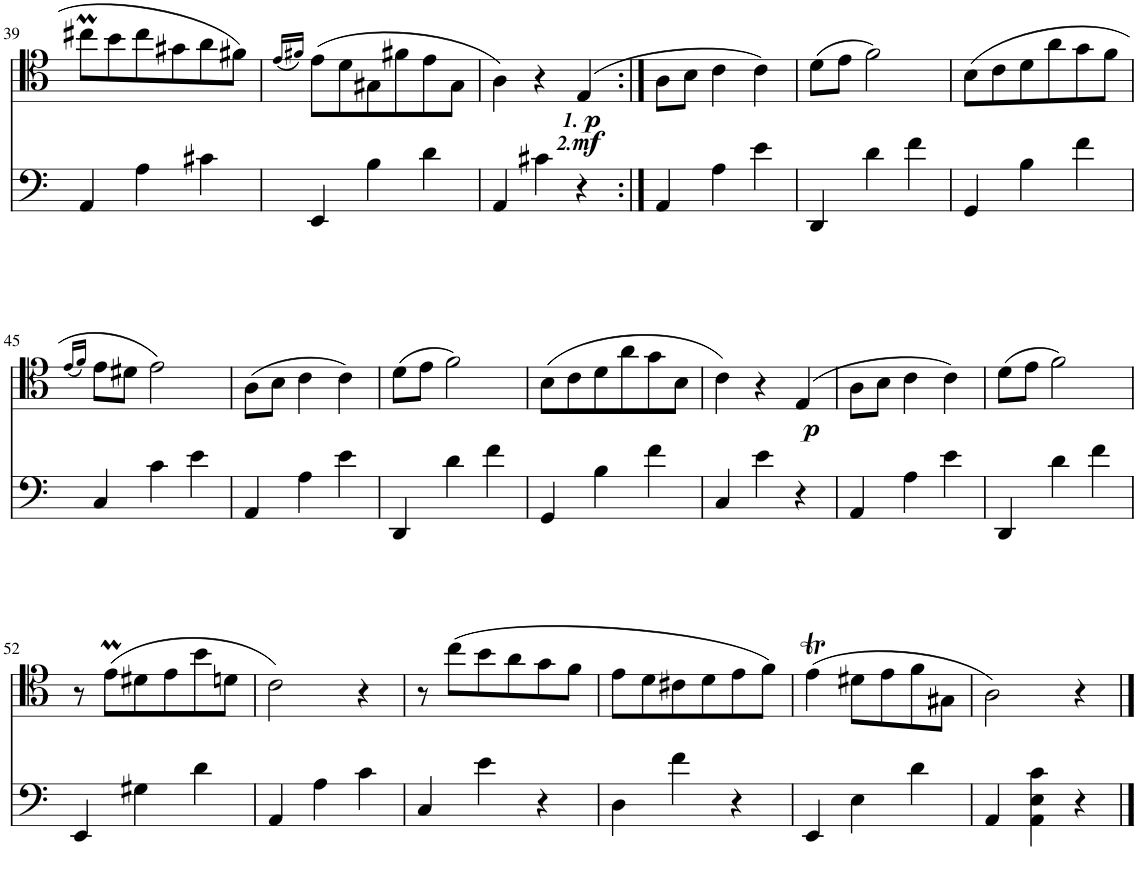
**kern	**kern	**dynam
*part2	*part1	*part1
*staff2	*staff1	*staff1
*I"Cello 2	*I"Cello 1	*
!!LO:PB:g=z
*clefF4	*clefC4	*
*k[]	*k[]	*
*M3/4	*M3/4	*
=39	=39	=39
4AA/	8cc#Xm\L	.
.	8b\	.
4A\	8cc#\	.
.	8g#X\	.
4c#X\	8a\	.
.	8f#X\J	.
=40	=40	=40
.	(16qe/LL	.
.	16qf#X/JJ)	.
4EE/	(8e\L	.
.	8d\	.
4B\	8G#X\	.
.	8f#X\	.
4d\	8e\	.
.	8G#\J	.
=41	=41	=41
4AA/	4A\)	.
4c#X\	4r	.
!	!	!LO:DY:b
!	!	!LO:DY:n=1:b
!	!	!LO:DY:n=2:b
!	!	!LO:DY:n=3:b
4r	(4E/	other-dynamics p other-dynamics mf
=42:|!	=42:|!	=42:|!
4AA/	8A\L	.
.	8B\J	.
4A\	4c\	.
4e\	4c\)	.
=43	=43	=43
4DD/	(8d\L	.
.	8e\J	.
4d\	2f\)	.
4f\	.	.
=44	=44	=44
4GG/	(8B\L	.
.	8c\	.
4B\	8d\	.
.	8a\	.
4f\	8g\	.
.	8f\J	.
!!LO:LB:g=z
=45	=45	=45
.	(16qe/LL	.
.	16qf/JJ)	.
4C/	8e\L	.
.	8d#X\J	.
4c\	2e\)	.
4e\	.	.
=46	=46	=46
4AA/	(8A\L	.
.	8B\J	.
4A\	4c\	.
4e\	4c\)	.
=47	=47	=47
4DD/	(8d\L	.
.	8e\J	.
4d\	2f\)	.
4f\	.	.
=48	=48	=48
4GG/	(8B\L	.
.	8c\	.
4B\	8d\	.
.	8a\	.
4f\	8g\	.
.	8B\J	.
=49	=49	=49
4C/	4c\)	.
4e\	4r	.
!	!	!LO:DY:b
4r	(4E/	p
=50	=50	=50
4AA/	8A\L	.
.	8B\J	.
4A\	4c\	.
4e\	4c\)	.
=51	=51	=51
4DD/	(8d\L	.
.	8e\J	.
4d\	2f\)	.
4f\	.	.
!!LO:LB:g=z
=52	=52	=52
4EE/	8r	.
.	(8em\L	.
4G#X\	8d#X\	.
.	8e\	.
4d\	8b\	.
.	8dn\J	.
=53	=53	=53
4AA/	2c\)	.
4A\	.	.
4c\	4r	.
=54	=54	=54
4C/	8r	.
.	(8cc\L	.
4e\	8b\	.
.	8a\	.
4r	8g\	.
.	8f\J	.
=55	=55	=55
4D\	8e\L	.
.	8d\	.
4f\	8c#X\	.
.	8d\	.
4r	8e\	.
.	8f\J)	.
=56	=56	=56
4EE/	(4et\	.
4E\	8d#X\L	.
.	8e\	.
4d\	8f\	.
.	8G#X\J	.
=57	=57	=57
4AA/	2A\)	.
4AA\ 4E\ 4c\	.	.
4r	4r	.
==	==	==
*-	*-	*-
